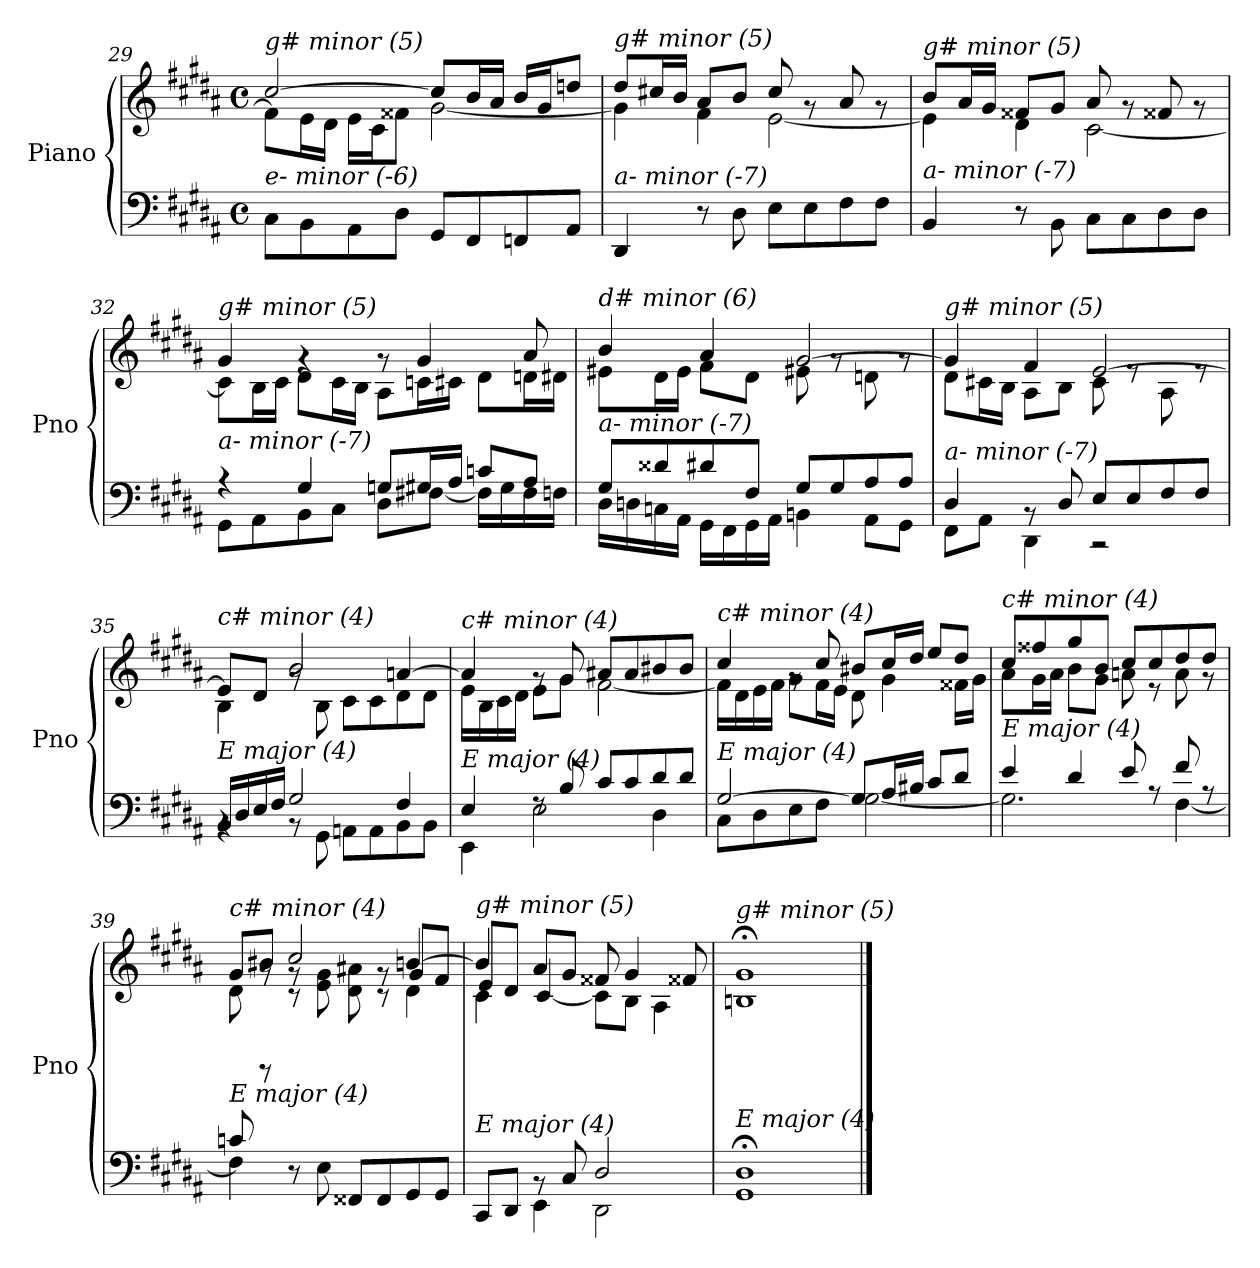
**kern	**kern
*part1	*part1
*staff2	*staff1
*I"Piano	*
*I'Pno	*
!!LO:LB:g=z
*clefF4	*clefG2
*k[f#c#g#d#a#]	*k[f#c#g#d#a#]
*M4/4	*M4/4
*met(c)	*met(c)
=29	=29
*	*^
!	!LO:TX:i:t=g# minor (5)	!
!LO:TX:i:t=e- minor (-6)	!	!
8C#\L	[2cc#/	8f#\L]
8BB\	.	16e\L
.	.	16d#\JJ
8AA#\	.	16e\LL
.	.	16c#\J
8D#\J	.	8f##X\J
8GG#/L	8cc#/L]	[2g#\
8FF#/	16b/L	.
.	16a#/JJ	.
8FFni/	16b/LL	.
.	16g#/J	.
8AA#/J	8ddni/J	.
!!LO:LB:g=z	!!
=30	=30	=30
!	!LO:TX:i:t=g# minor (5)	!
!LO:TX:i:t=a- minor (-7)	!	!
4DD#/	8dd#/L	4g#\]
.	16cc#X/L	.
.	16b/JJ	.
8r	8a#/L	4f#\
8D#\	8b/J	.
8E\L	8cc#/	[2e\
8E\	8rg	.
8F#\	8a#/	.
8F#\J	8rg	.
=31	=31	=31
!	!LO:TX:i:t=g# minor (5)	!
!LO:TX:i:t=a- minor (-7)	!	!
4BB/	8b/L	4e\]
.	16a#/L	.
.	16g#/JJ	.
8r	8f##X/L	4d#\
8BB\	8g#/J	.
8C#\L	8a#/	[2c#\
8C#\	8rg	.
8D#\	8f##X/	.
8D#\J	8rg	.
=32	=32	=32
*^	*	*
!	!	!LO:TX:i:t=g# minor (5)	!
!LO:TX:i:t=a- minor (-7)	!	!	!
4r	8GG#\L	4g#/	8c#\L]
.	8AA#\	.	16B\L
.	.	.	16c#\JJ
4G#/	8BB\	4rg	8d#\L
.	8C#\J	.	16c#\L
.	.	.	16B\JJ
8Gni/L	8D#\L	8rg	8A#\L
16G#/L	[8F#X\J	4g#/	16cni\L
16A#/JJ	.	.	16c#\JJ
8cni/L	16F#\LL]	.	8d#\L
.	16G#\	.	.
8A#/J	16F#\	8a#/	16dni\L
.	16Fni\JJ	.	16d#\JJ
!!LO:LB:g=z	!!
=33	=33	=33	=33
!	!	!LO:TX:i:t=d# minor (6)	!
!LO:TX:i:t=a- minor (-7)	!	!	!
8G#/L	16D#\LL	4b/	8e#X\L
.	16Dni\	.	.
8d##Xi/	16Cni\	.	16d#\L
.	16AA#\JJ	.	16e#\JJ
8d#/	16GG#\LL	4a#/	8f#\L
.	16FF#\	.	.
8F#/J	16GG#\	.	8d#\J
.	16AA#\JJ	.	.
8G#/L	4BBn\	[2g#/	8e#X\
8G#/	.	.	8rg
8A#/	8AA#\L	.	8dni\
8A#/J	8GG#\J	.	8rg
=34	=34	=34	=34
!	!	!LO:TX:i:t=g# minor (5)	!
!LO:TX:i:t=a- minor (-7)	!	!	!
4D#/	8FF#\L	4g#/]	8d#\L
.	8AA#\J	.	16c#X\L
.	.	.	16B\JJ
8rBB	4DD#\	4f#/	8A#\L
8D#/	.	.	8B\J
8E/L	2r	[2e/	8c#\
8E/	.	.	8re
8F#/	.	.	8A#\
8F#/J	.	.	8re
=35	=35	=35	=35
!	!	!LO:TX:i:t=c# minor (4)	!
!LO:TX:i:t=E major (4)	!	!	!
16BB/LL	4rBB	8e/L]	4B\
16D#/	.	.	.
16E/	.	8d#/J	.
16F#/JJ	.	.	.
2G#/	8rBB	2b/	8rg
.	8GG#\	.	8B\
.	8AAn\L	.	8c#\L
.	8AA\	.	8c#\
4F#/	8BB\	[4an/	8d#\
.	8BB\J	.	8d#\J
!!LO:LB:g=z	!!
=36	=36	=36	=36
!	!	!LO:TX:i:t=c# minor (4)	!
!LO:TX:i:t=E major (4)	!	!	!
4E/	4EE\	4a/]	16e\LL
.	.	.	16B\
.	.	.	16c#\
.	.	.	16d#\JJ
8rF	2E\	8rg	8e\L
8B/	.	8g#/	8g#\J
8c#/L	.	8a#X/L	[2f#\
8c#/	.	8a#/	.
8d#/	4D#\	8b#X/	.
8d#/J	.	8b#/J	.
=37	=37	=37	=37
!	!	!LO:TX:i:t=c# minor (4)	!
!LO:TX:i:t=E major (4)	!	!	!
[2G#/	8C#\L	4cc#/	16f#\LL]
.	.	.	16d#\
.	8D#\	.	16e\
.	.	.	16f#\JJ
.	8E\	8rg	8g#\L
.	8F#\J	8cc#/	16f#\L
.	.	.	16e\JJ
8G#/L]	[2G#\	8b#X/L	8d#\
16A#/L	.	16cc#/L	4g#\
16B#Xj/JJ	.	16dd#/JJ	.
8c#/L	.	8ee/L	.
8d#/J	.	8dd#/J	16f##X\LL
.	.	.	16g#\JJ
=38	=38	=38	=38
!	!	!LO:TX:i:t=c# minor (4)	!
!LO:TX:i:t=E major (4)	!	!	!
4e/	2.G#\]	8cc#/L	8a#\L
.	.	8ff##X/	16g#\L
.	.	.	16a#\JJ
4d#/	.	8gg#/	8b\L
.	.	8b/J	8g#\J
8e/	.	8cc#/L	8an\
8rA	.	8cc#/	8r
8f#/	[4F#\	8dd#/	8a\
8rA	.	8dd#/J	8r
!!LO:PB:g=z
=39	=39	=39	=39
*	*^	*^	*^
!	!	!	!LO:TX:i:t=c# minor (4)	!	!	!
!LO:TX:i:t=E major (4)	!	!	!	!	!	!
8cni/	4ryy	4F#\]	8g#/L	8d#\	8ryy	4ryy
4ryy	.	.	8b#X/J	8rg	8rCC	.
.	8r	2.ryy	2cc#/	8rg	8rc	2.ryy
4ryy	8E\	.	.	8e\ 8g#\	4ryy	.
.	8FF##X/L	.	.	8d#\ 8a#X\	.	.
4.ryy	8FF##/	.	.	8rg	8rc	.
.	8GG#/	.	[4bn/	4d#\	8g#/L	.
.	8GG#/J	.	.	.	8f#/J	.
=40	=40	=40	=40	=40	=40	=40
!	!	!	!LO:TX:i:t=g# minor (5)	!	!	!
!LO:TX:i:t=E major (4)	!	!	!	!	!	!
4ryy	8CC#/L	4ryy	4b/]	4c#\	8e/L	4ryy
.	8DD#/J	.	.	.	8d#/J	.
2.ryy	8rBB	4EE\	8a#/L	[4c#/	2.ryy	2.ryy
.	8C#/	.	8g#/J	.	.	.
.	2D#/	2DD#\	8f##X/	8c#\L]	.	.
.	.	.	4g#/	8B\J	.	.
.	.	.	.	4A#\	.	.
.	.	.	8f##X/	.	.	.
*v	*v	*v	*	*	*	*
*	*v	*v	*v	*v
=41	=41
!	!LO:TX:i:t=g# minor (5)
!LO:TX:i:t=E major (4)	!
1GG#; 1D#;	1Bn;< 1g#;<
==	==
*-	*-
